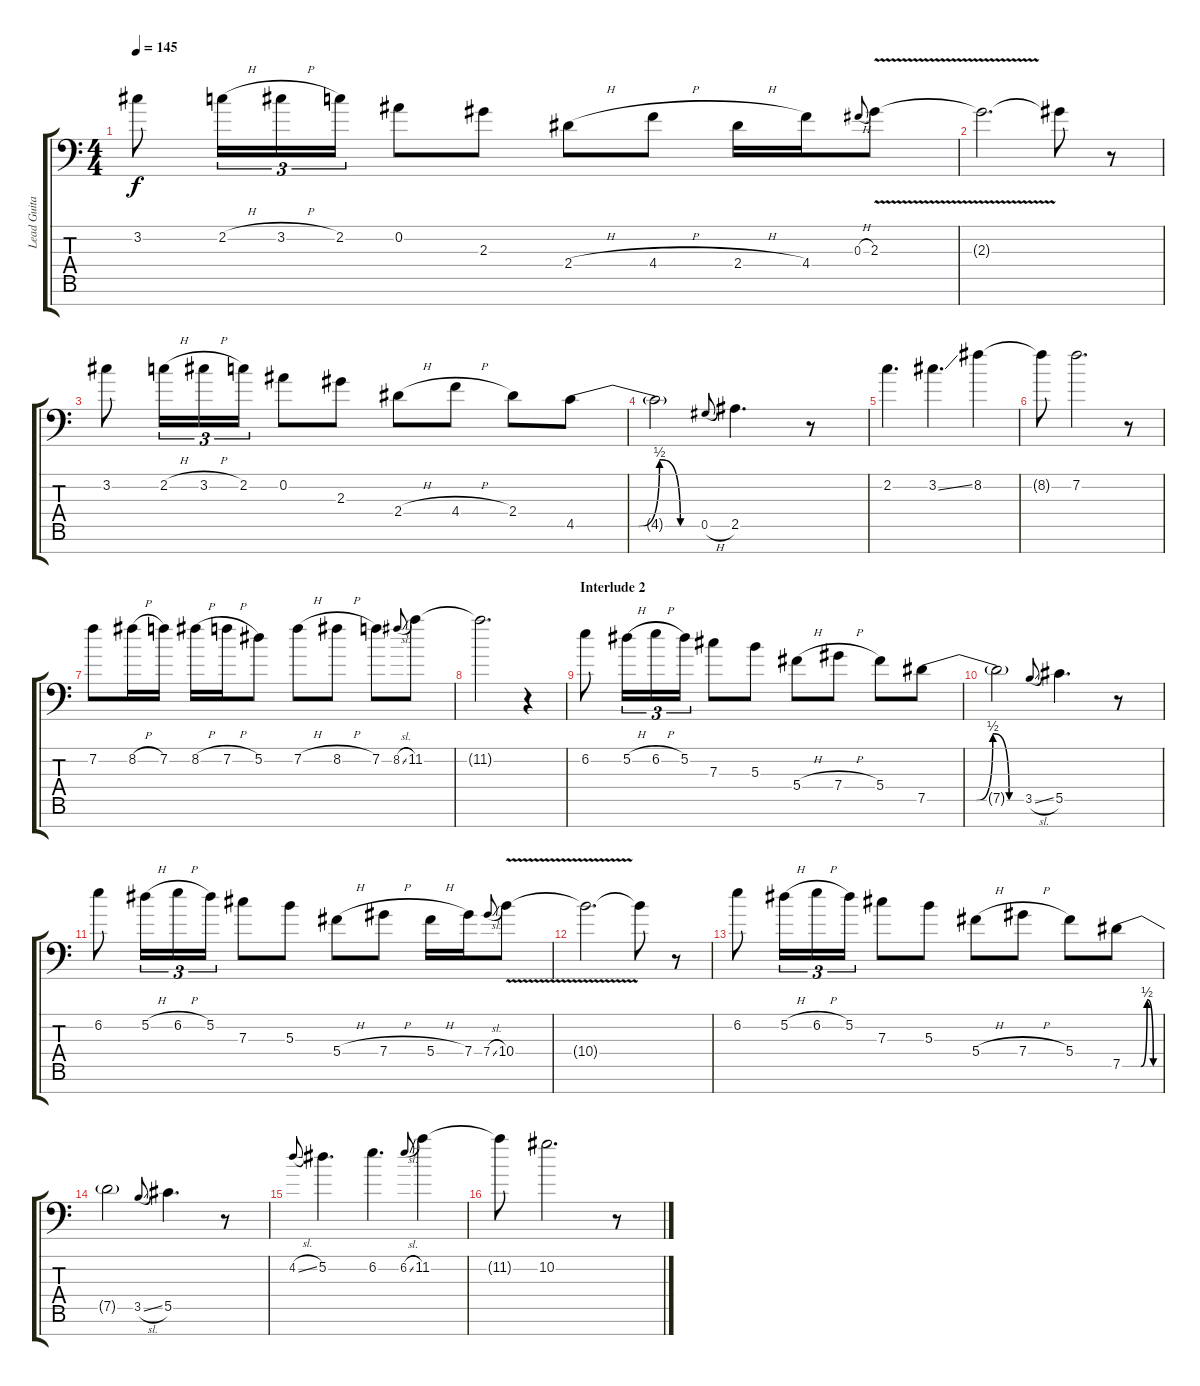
\track ("Lead Guitar" "Lead Guita") {instrument distortionguitar}
\staff {score tabs}
\tuning (Eb4 Bb3 Gb3 Db3 Ab2 Eb2 Bb1) {hide}
\ts (4 4)
\tempo 145
\clef f4
\ks c
3.2.8{dy f} 2.2{h}.16{tu (3 2)} 3.2{h}.16{tu (3 2)} 2.2.16{tu (3 2)} 0.2.8 2.3.8 2.4{h}.8 4.4{h}.8 2.4{h}.16 4.4.16 0.3{h}.8{gr onbeat} 2.3{v}.8 |
2.3{t}.2{d} 2.3{t}.8 r.8 |
3.2.8 2.2{h}.16{tu (3 2)} 3.2{h}.16{tu (3 2)} 2.2.16{tu (3 2)} 0.2.8 2.3.8 2.4{h}.8 4.4{h}.8 2.4.8 4.5{be (custom 0 0 30 0 40 2 50 0 60 0)}.8 |
4.5{t}.2 0.5{h}.8{gr onbeat} 2.5.4{d} r.8 |
2.2.4{d} 3.2{ss}.4{d} 8.2.4 |
8.2{t}.8 7.2.2{d} r.8 |
7.2.8 8.2{h}.16 7.2.16 8.2{h}.16 7.2{h}.16 5.2.8 7.2{h}.8 8.2{h}.8 7.2.8 8.2{sl}.8{gr onbeat} 11.2.8 |
11.2{t}.2{d} r.4 |
\section ("" "Interlude 2")
6.2.8 5.2{h}.16{tu (3 2)} 6.2{h}.16{tu (3 2)} 5.2.16{tu (3 2)} 7.3.8 5.3.8 5.4{h}.8 7.4{h}.8 5.4.8 7.5{be (custom 0 0 30 0 40 2 50 0 60 0)}.8 |
7.5{t}.2 3.5{sl}.8{gr onbeat} 5.5.4{d} r.8 |
6.2.8 5.2{h}.16{tu (3 2)} 6.2{h}.16{tu (3 2)} 5.2.16{tu (3 2)} 7.3.8 5.3.8 5.4{h}.8 7.4{h}.8 5.4{h}.16 7.4.16 7.4{sl}.8{gr onbeat} 10.4{v}.8 |
10.4{t}.2{d} 10.4{t}.8 r.8 |
6.2.8 5.2{h}.16{tu (3 2)} 6.2{h}.16{tu (3 2)} 5.2.16{tu (3 2)} 7.3.8 5.3.8 5.4{h}.8 7.4{h}.8 5.4.8 7.5{be (custom 0 0 30 0 40 2 50 0 60 0)}.8 |
7.5{t}.2 3.5{sl}.8{gr onbeat} 5.5.4{d} r.8 |
4.2{sl}.8{gr onbeat} 5.2.4{d} 6.2.4{d} 6.2{sl}.8{gr onbeat} 11.2.4 |
11.2{t}.8 10.2.2{d} r.8
